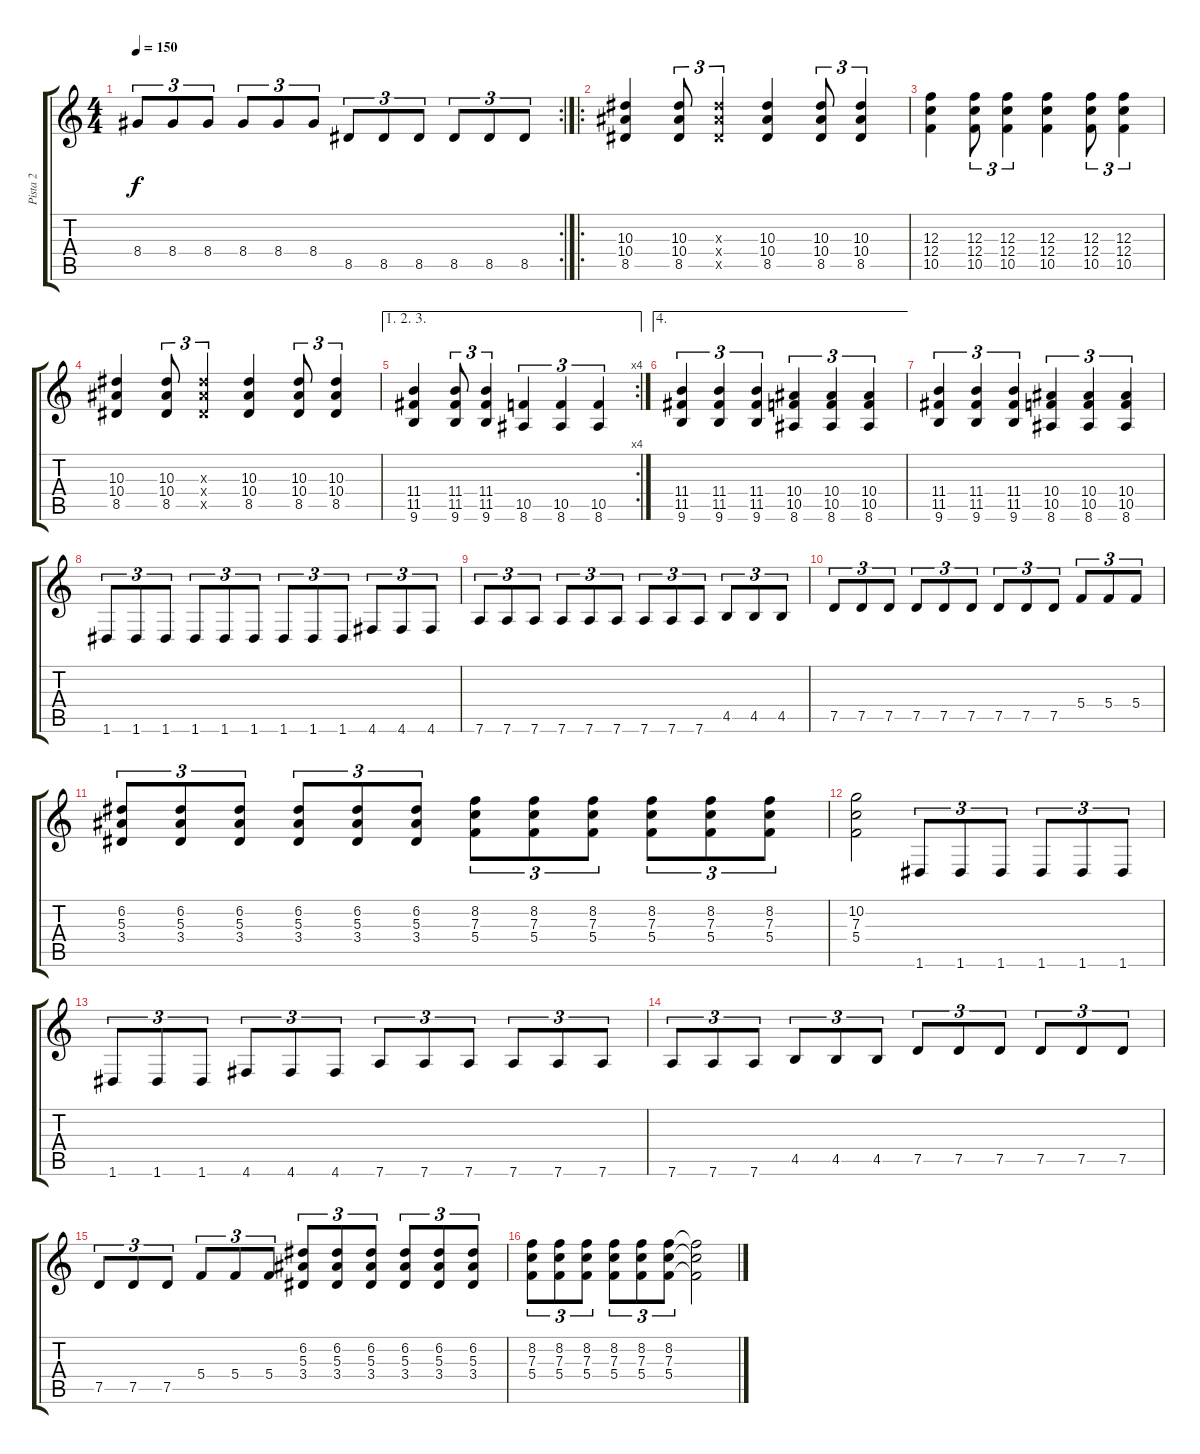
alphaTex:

\track ("Pista 2" "Pista 2") {instrument distortionguitar}
\staff {score tabs}
\tuning (D4 A3 F3 C3 G2 D2) {hide}
\rc 2
\ts (4 4)
\tempo 150
\clef g2
\ks c
8.4.8{tu (3 2) dy f} 8.4.8{tu (3 2)} 8.4.8{tu (3 2)} 8.4.8{tu (3 2)} 8.4.8{tu (3 2)} 8.4.8{tu (3 2)} 8.5.8{tu (3 2)} 8.5.8{tu (3 2)} 8.5.8{tu (3 2)} 8.5.8{tu (3 2)} 8.5.8{tu (3 2)} 8.5.8{tu (3 2)} |
\ro
(10.3 10.4 8.5).4 (10.3 10.4 8.5).8{tu (3 2)} (10.3{x} 10.4{x} 8.5{x}).4{tu (3 2)} (10.3 10.4 8.5).4 (10.3 10.4 8.5).8{tu (3 2)} (10.3 10.4 8.5).4{tu (3 2)} |
(12.3 12.4 10.5).4 (12.3 12.4 10.5).8{tu (3 2)} (12.3 12.4 10.5).4{tu (3 2)} (12.3 12.4 10.5).4 (12.3 12.4 10.5).8{tu (3 2)} (12.3 12.4 10.5).4{tu (3 2)} |
(10.3 10.4 8.5).4 (10.3 10.4 8.5).8{tu (3 2)} (10.3{x} 10.4{x} 8.5{x}).4{tu (3 2)} (10.3 10.4 8.5).4 (10.3 10.4 8.5).8{tu (3 2)} (10.3 10.4 8.5).4{tu (3 2)} |
\ae (1 2 3)
\rc 4
(11.4 11.5 9.6).4 (11.4 11.5 9.6).8{tu (3 2)} (11.4 11.5 9.6).4{tu (3 2)} (10.5 8.6).4{tu (3 2)} (10.5 8.6).4{tu (3 2)} (10.5 8.6).4{tu (3 2)} |
\ae 4
(11.4 11.5 9.6).4{tu (3 2)} (11.4 11.5 9.6).4{tu (3 2)} (11.4 11.5 9.6).4{tu (3 2)} (10.4 10.5 8.6).4{tu (3 2)} (10.4 10.5 8.6).4{tu (3 2)} (10.4 10.5 8.6).4{tu (3 2)} |
(11.4 11.5 9.6).4{tu (3 2)} (11.4 11.5 9.6).4{tu (3 2)} (11.4 11.5 9.6).4{tu (3 2)} (10.4 10.5 8.6).4{tu (3 2)} (10.4 10.5 8.6).4{tu (3 2)} (10.4 10.5 8.6).4{tu (3 2)} |
1.6.8{tu (3 2)} 1.6.8{tu (3 2)} 1.6.8{tu (3 2)} 1.6.8{tu (3 2)} 1.6.8{tu (3 2)} 1.6.8{tu (3 2)} 1.6.8{tu (3 2)} 1.6.8{tu (3 2)} 1.6.8{tu (3 2)} 4.6.8{tu (3 2)} 4.6.8{tu (3 2)} 4.6.8{tu (3 2)} |
7.6.8{tu (3 2)} 7.6.8{tu (3 2)} 7.6.8{tu (3 2)} 7.6.8{tu (3 2)} 7.6.8{tu (3 2)} 7.6.8{tu (3 2)} 7.6.8{tu (3 2)} 7.6.8{tu (3 2)} 7.6.8{tu (3 2)} 4.5.8{tu (3 2)} 4.5.8{tu (3 2)} 4.5.8{tu (3 2)} |
7.5.8{tu (3 2)} 7.5.8{tu (3 2)} 7.5.8{tu (3 2)} 7.5.8{tu (3 2)} 7.5.8{tu (3 2)} 7.5.8{tu (3 2)} 7.5.8{tu (3 2)} 7.5.8{tu (3 2)} 7.5.8{tu (3 2)} 5.4.8{tu (3 2)} 5.4.8{tu (3 2)} 5.4.8{tu (3 2)} |
(6.2 5.3 3.4).8{tu (3 2)} (6.2 5.3 3.4).8{tu (3 2)} (6.2 5.3 3.4).8{tu (3 2)} (6.2 5.3 3.4).8{tu (3 2)} (6.2 5.3 3.4).8{tu (3 2)} (6.2 5.3 3.4).8{tu (3 2)} (8.2 7.3 5.4).8{tu (3 2)} (8.2 7.3 5.4).8{tu (3 2)} (8.2 7.3 5.4).8{tu (3 2)} (8.2 7.3 5.4).8{tu (3 2)} (8.2 7.3 5.4).8{tu (3 2)} (8.2 7.3 5.4).8{tu (3 2)} |
(10.2 7.3 5.4).2 1.6.8{tu (3 2)} 1.6.8{tu (3 2)} 1.6.8{tu (3 2)} 1.6.8{tu (3 2)} 1.6.8{tu (3 2)} 1.6.8{tu (3 2)} |
1.6.8{tu (3 2)} 1.6.8{tu (3 2)} 1.6.8{tu (3 2)} 4.6.8{tu (3 2)} 4.6.8{tu (3 2)} 4.6.8{tu (3 2)} 7.6.8{tu (3 2)} 7.6.8{tu (3 2)} 7.6.8{tu (3 2)} 7.6.8{tu (3 2)} 7.6.8{tu (3 2)} 7.6.8{tu (3 2)} |
7.6.8{tu (3 2)} 7.6.8{tu (3 2)} 7.6.8{tu (3 2)} 4.5.8{tu (3 2)} 4.5.8{tu (3 2)} 4.5.8{tu (3 2)} 7.5.8{tu (3 2)} 7.5.8{tu (3 2)} 7.5.8{tu (3 2)} 7.5.8{tu (3 2)} 7.5.8{tu (3 2)} 7.5.8{tu (3 2)} |
7.5.8{tu (3 2)} 7.5.8{tu (3 2)} 7.5.8{tu (3 2)} 5.4.8{tu (3 2)} 5.4.8{tu (3 2)} 5.4.8{tu (3 2)} (6.2 5.3 3.4).8{tu (3 2)} (6.2 5.3 3.4).8{tu (3 2)} (6.2 5.3 3.4).8{tu (3 2)} (6.2 5.3 3.4).8{tu (3 2)} (6.2 5.3 3.4).8{tu (3 2)} (6.2 5.3 3.4).8{tu (3 2)} |
(8.2 7.3 5.4).8{tu (3 2)} (8.2 7.3 5.4).8{tu (3 2)} (8.2 7.3 5.4).8{tu (3 2)} (8.2 7.3 5.4).8{tu (3 2)} (8.2 7.3 5.4).8{tu (3 2)} (8.2 7.3 5.4).8{tu (3 2)} (8.2{t} 7.3{t} 5.4{t}).2
